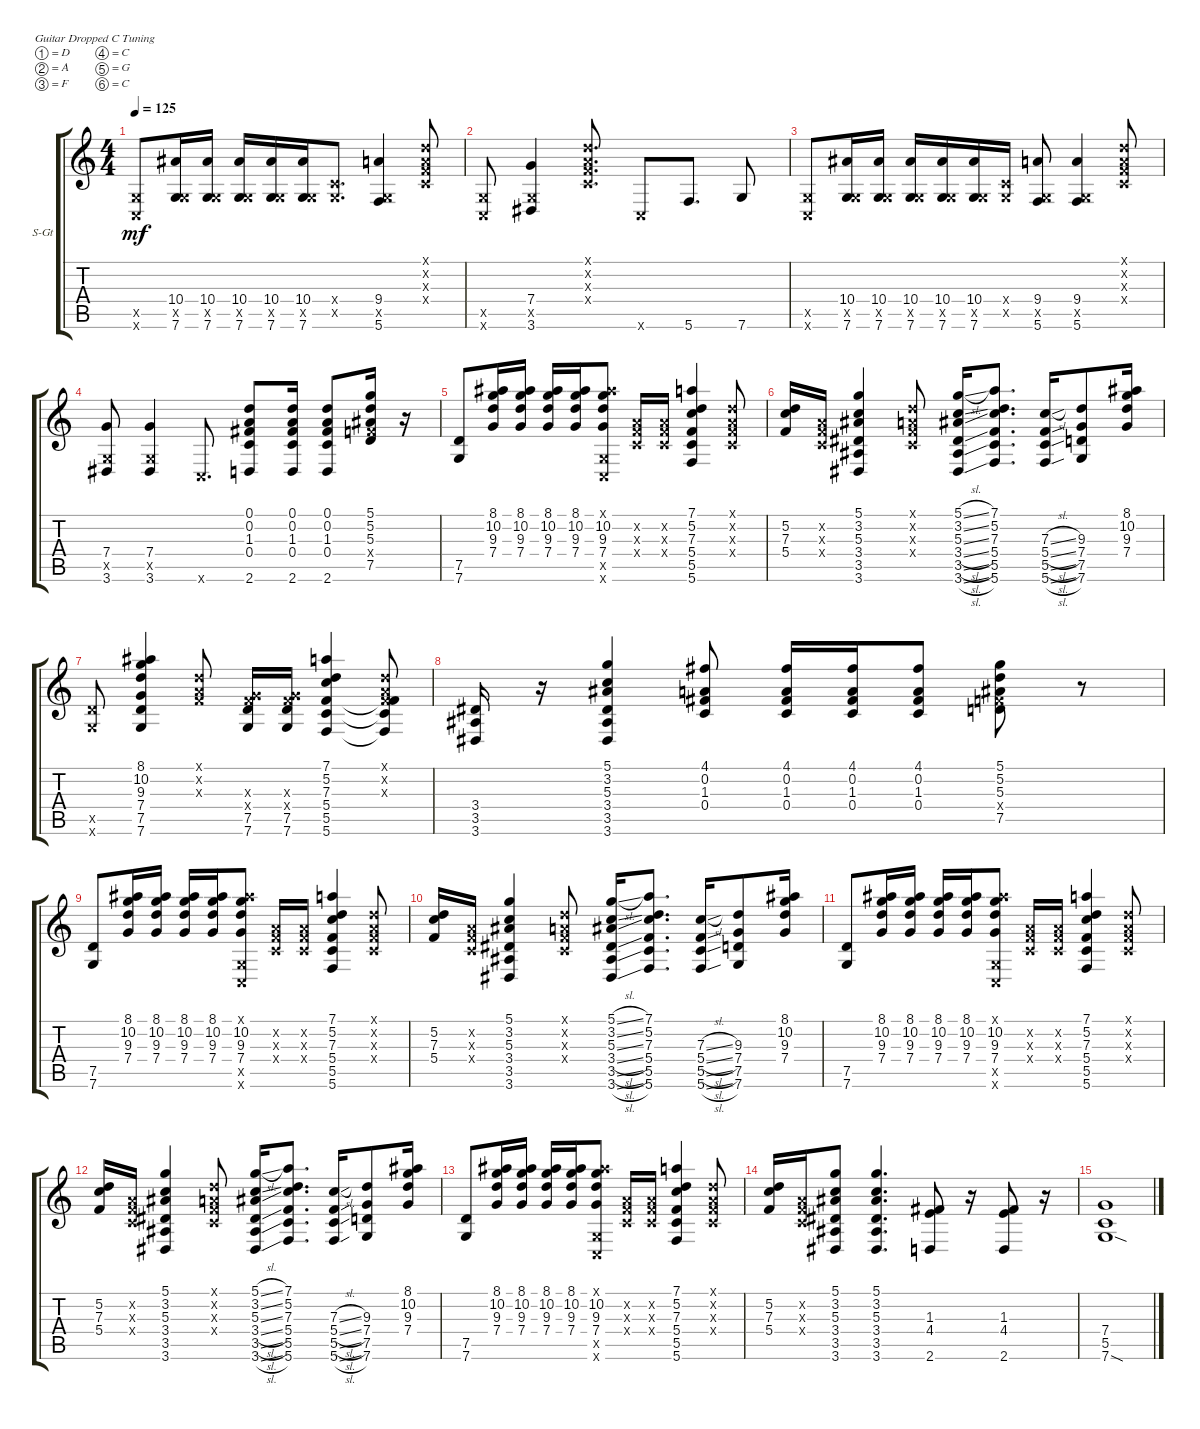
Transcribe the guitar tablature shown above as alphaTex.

\defaultSystemsLayout 4
\bracketExtendMode groupsimilarinstruments
\firstSystemTrackNameOrientation horizontal
\otherSystemsTrackNameOrientation horizontal
\track ("Steel Guitar" "S-Gt") {instrument acousticguitarsteel}
\staff {score tabs}
\tuning (D4 A3 F3 C3 G2 C2)
\ts (4 4)
\tempo 125
\clef g2
\ks c
(0.6{x} 0.5{x}).8{dy mf} (7.6 10.4 0.5{x}).16 (7.6 10.4 0.5{x}).16 (7.6 10.4 0.5{x}).16 (7.6 10.4 0.5{x}).16 (7.6 10.4 0.5{x}).16 (0.5{x} 0.4{x}).8{d} (5.6 0.5{x} 9.4).4 (0.3{x} 0.2{x} 0.1{x} 0.4{x}).8 |
(0.6{x} 0.5{x}).8 (3.6 0.5{x} 7.4).4 (0.1{x} 0.2{x} 0.3{x} 0.4{x}).8{d} 0.6{x}.8 5.6.8{d} 7.6.8 |
(0.6{x} 0.5{x}).8 (7.6 10.4 0.5{x}).16 (7.6 10.4 0.5{x}).16 (7.6 10.4 0.5{x}).16 (7.6 10.4 0.5{x}).16 (7.6 10.4 0.5{x}).16 (0.5{x} 0.4{x}).16 (9.4 0.5{x} 5.6).8 (5.6 0.5{x} 9.4).4 (0.3{x} 0.2{x} 0.1{x} 0.4{x}).8 |
(3.6 0.5{x} 7.4).8 (3.6 0.5{x} 7.4).4 0.6{x}.8{d} (2.6 1.3 0.2 0.4 0.1).8 (0.2 1.3 0.4 2.6 0.1).16 (2.6 0.4 1.3 0.2 0.1).8 (5.1 5.2 5.3 5.4{x} 7.5).16 r.16 |
(7.6 7.5).8 (8.1 10.2 9.3 7.4).16 (8.1 10.2 9.3 7.4).16 (8.1 10.2 9.3 7.4).16 (8.1 10.2 9.3 7.4).16 (10.2 9.3 7.4 8.1{x} 0.5{x} 0.6{x}).8 (0.2{x} 0.3{x} 0.4{x}).16 (0.2{x} 0.3{x} 0.4{x}).16 (5.5 5.4 7.3 5.2 7.1 5.6).4 (0.1{x} 0.2{x} 0.3{x} 0.4{x}).8 |
(7.3 5.4 5.2).16 (0.4{x} 0.3{x} 0.2{x}).16 (3.6 3.5 3.4 5.3 3.2 5.1).4 (0.1{x} 0.2{x} 0.3{x} 0.4{x}).8 (3.6{sl} 3.5{sl} 3.4{sl} 5.3{sl} 3.2{sl} 5.1{sl}).16 (5.6 5.5 7.1 5.2 7.3 5.4).8{d} (5.6{sl} 5.5{sl} 5.4{sl} 7.3{sl}).16 (7.6 7.5 7.4 9.3).8 (8.1 10.2 9.3 7.4).16 |
(7.6{x} 7.5{x}).8 (8.1 10.2 9.3 7.4 7.5 7.6).4 (0.2{x} 0.3{x} 0.1{x}).8 (7.4{x} 0.3{x} 7.6 7.5).16 (7.4{x} 0.3{x} 7.5 7.6).16 (5.5 5.4 7.3 5.2 7.1 5.6).4 (0.1{x} 0.2{x} 0.3{x} 5.4{t} 5.5{t} 5.6{t}).8 |
(3.6 3.5 3.4).16 r.16 (3.6 3.5 3.4 5.3 3.2 5.1).4 (4.1 1.3 0.2 0.4).8 (4.1 1.3 0.2 0.4).16 (4.1 1.3 0.2 0.4).16 (4.1 0.2 1.3 0.4).8 (5.1 5.2 5.3 5.4{x} 7.5).8 r.8 |
(7.6 7.5).8 (8.1 10.2 9.3 7.4).16 (8.1 10.2 9.3 7.4).16 (8.1 10.2 9.3 7.4).16 (8.1 10.2 9.3 7.4).16 (10.2 9.3 7.4 8.1{x} 0.5{x} 0.6{x}).8 (0.2{x} 0.3{x} 0.4{x}).16 (0.2{x} 0.3{x} 0.4{x}).16 (5.5 5.4 7.3 5.2 7.1 5.6).4 (0.1{x} 0.2{x} 0.3{x} 0.4{x}).8 |
(7.3 5.4 5.2).16 (0.4{x} 0.3{x} 0.2{x}).16 (3.6 3.5 3.4 5.3 3.2 5.1).4 (0.1{x} 0.2{x} 0.3{x} 0.4{x}).8 (3.6{sl} 3.5{sl} 3.4{sl} 5.3{sl} 3.2{sl} 5.1{sl}).16 (5.6 5.5 7.1 5.2 7.3 5.4).8{d} (5.6{sl} 5.5{sl} 5.4{sl} 7.3{sl}).16 (7.6 7.5 7.4 9.3).8 (8.1 10.2 9.3 7.4).16 |
(7.6 7.5).8 (8.1 10.2 9.3 7.4).16 (8.1 10.2 9.3 7.4).16 (8.1 10.2 9.3 7.4).16 (8.1 10.2 9.3 7.4).16 (10.2 9.3 7.4 8.1{x} 0.5{x} 0.6{x}).8 (0.2{x} 0.3{x} 0.4{x}).16 (0.2{x} 0.3{x} 0.4{x}).16 (5.5 5.4 7.3 5.2 7.1 5.6).4 (0.1{x} 0.2{x} 0.3{x} 0.4{x}).8 |
(7.3 5.4 5.2).16 (0.4{x} 0.3{x} 0.2{x}).16 (3.6 3.5 3.4 5.3 3.2 5.1).4 (0.1{x} 0.2{x} 0.3{x} 0.4{x}).8 (3.6{sl} 3.5{sl} 3.4{sl} 5.3{sl} 3.2{sl} 5.1{sl}).16 (5.6 5.5 7.1 5.2 7.3 5.4).8{d} (5.6{sl} 5.5{sl} 5.4{sl} 7.3{sl}).16 (7.6 7.5 7.4 9.3).8 (8.1 10.2 9.3 7.4).16 |
(7.6 7.5).8 (8.1 10.2 9.3 7.4).16 (8.1 10.2 9.3 7.4).16 (8.1 10.2 9.3 7.4).16 (8.1 10.2 9.3 7.4).16 (10.2 9.3 7.4 8.1{x} 0.5{x} 0.6{x}).8 (0.2{x} 0.3{x} 0.4{x}).16 (0.2{x} 0.3{x} 0.4{x}).16 (5.5 5.4 7.3 5.2 7.1 5.6).4 (0.1{x} 0.2{x} 0.3{x} 0.4{x}).8 |
(7.3 5.4 5.2).16 (0.4{x} 0.3{x} 0.2{x}).16 (3.6 3.5 3.4 5.3 3.2 5.1).8 (5.1 3.2 5.3 3.4 3.5 3.6).4{d} (2.6 1.3 4.4).8 r.16 (1.3 2.6 4.4).8 r.16 |
(7.6{sod} 5.5 7.4).1
